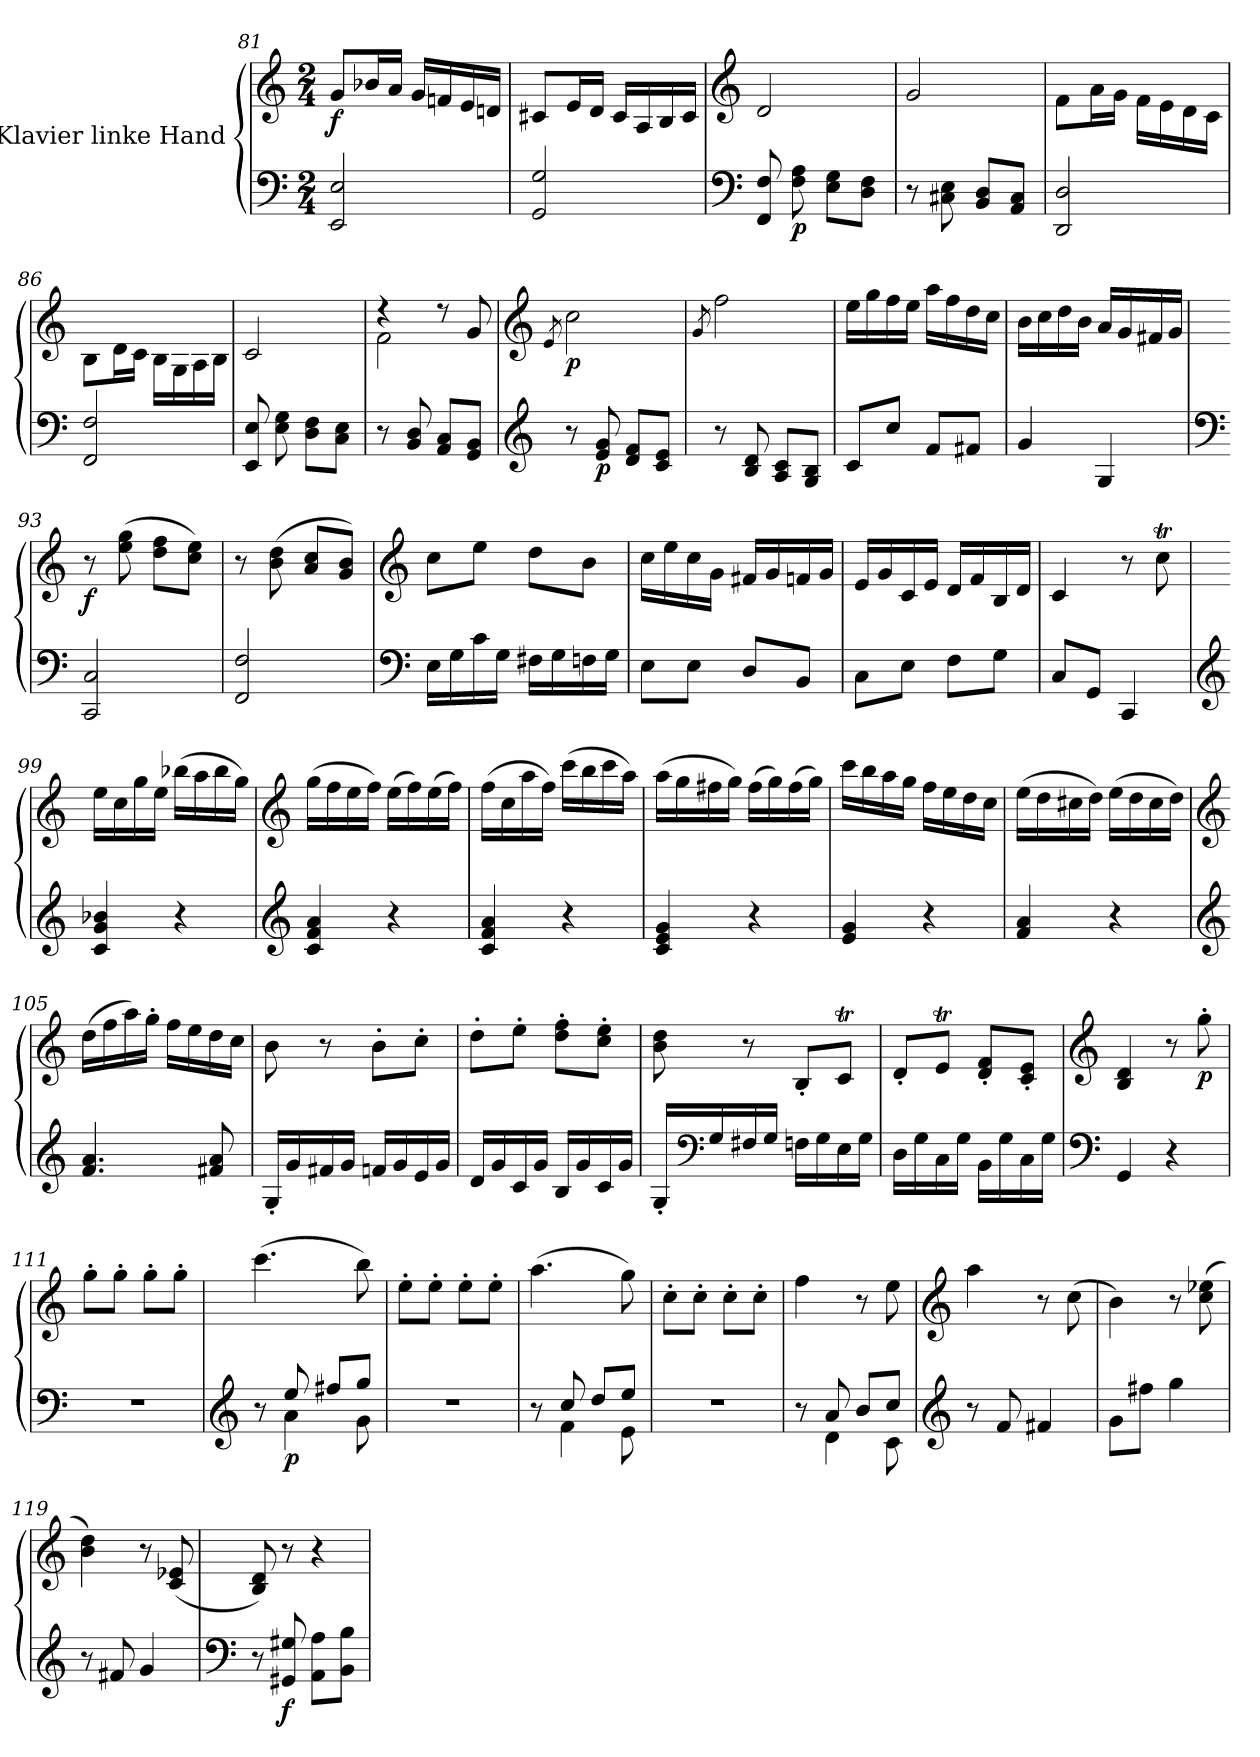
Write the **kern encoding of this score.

**kern	**kern	**dynam
*part1	*part1	*part1
*staff2	*staff1	*staff1/2
*I"Klavier linke Hand	*	*
*clefF4	*clefG2	*
*k[]	*k[]	*
*M2/4	*M2/4	*
=81	=81	=81
!	!	!LO:DY:b
2EE/ 2E/	8g/L	f
.	16b-X/L	.
.	16a/JJ	.
.	16g/LL	.
.	16fn/	.
.	16e/	.
.	16dn/JJ	.
=82	=82	=82
2GG/ 2G/	8c#X/L	.
.	16e/L	.
.	16d/JJ	.
.	16c#/LL	.
.	16A/	.
.	16B/	.
.	16c#/JJ	.
!!LO:LB:g=z
=83	=83	=83
*clefF4	*clefG2	*
*	*^	*
8FF/ 8F/	2ryy	2d/	.
!	!	!	!LO:DY:b=2
8F\ 8A\	.	.	p
8E\ 8G\L	.	.	.
8D\ 8F\J	.	.	.
=84	=84	=84	=84
8r	2ryy	2g/	.
8C#X\ 8E\	.	.	.
8BB/ 8D/L	.	.	.
8AA/ 8C#/J	.	.	.
=85	=85	=85	=85
2DD/ 2D/	2ryy	8f\L	.
.	.	16a\L	.
.	.	16g\JJ	.
.	.	16f\LL	.
.	.	16e\	.
.	.	16d\	.
.	.	16c\JJ	.
=86	=86	=86	=86
2FF/ 2F/	2ryy	8B\L	.
.	.	16d\L	.
.	.	16c\JJ	.
.	.	16B\LL	.
.	.	16G\	.
.	.	16A\	.
.	.	16B\JJ	.
=87	=87	=87	=87
8EE/ 8E/	2ryy	2c/	.
8E\ 8G\	.	.	.
8D\ 8F\L	.	.	.
8C\ 8E\J	.	.	.
!!LO:LB:g=z	!!
=88	=88	=88	=88
8r	4r	2f\	.
8BB/ 8D/	.	.	.
8AA/ 8C/L	8r	.	.
8GG/ 8BB/J	8g/	.	.
*	*v	*v	*
!!LO:LB:g=z
=89	=89	=89
*clefG2	*clefG2	*
.	8qe/	.
!	!	!LO:DY:b
8r	2cc\	p
!	!	!LO:DY:b=2
8e/ 8g/	.	p
8d/ 8f/L	.	.
8c/ 8e/J	.	.
=90	=90	=90
.	8qg/	.
8r	2ff\	.
8B/ 8d/	.	.
8A/ 8c/L	.	.
8G/ 8B/J	.	.
=91	=91	=91
8c/L	16ee\LL	.
.	16gg\	.
8cc/J	16ff\	.
.	16ee\JJ	.
8f/L	16aa\LL	.
.	16ff\	.
8f#X/J	16dd\	.
.	16cc\JJ	.
=92	=92	=92
4g/	16b\LL	.
.	16cc\	.
.	16dd\	.
.	16b\JJ	.
4G/	16a/LL	.
.	16g/	.
.	16f#X/	.
.	16g/JJ	.
!!LO:LB:g=z
=93	=93	=93
*clefF4	*	*
!	!	!LO:DY:b
2CC/ 2C/	8r	f
.	(8ee\ 8gg\	.
.	8dd\ 8ff\L	.
.	8cc\ 8ee\J)	.
=94	=94	=94
2FF/ 2F/	8r	.
.	(8b\ 8dd\	.
.	8a/ 8cc/L	.
.	8g/ 8b/J)	.
!!LO:LB:g=z
=95	=95	=95
*clefF4	*clefG2	*
16E\LL	8cc\L	.
16G\	.	.
16c\	8ee\J	.
16G\JJ	.	.
16F#X\LL	8dd\L	.
16G\	.	.
16Fn\	8b\J	.
16G\JJ	.	.
=96	=96	=96
8E\L	16cc\LL	.
.	16ee\	.
8E\J	16cc\	.
.	16g\JJ	.
8D/L	16f#X/LL	.
.	16g/	.
8BB/J	16fn/	.
.	16g/JJ	.
=97	=97	=97
8C\L	16e/LL	.
.	16g/	.
8E\J	16c/	.
.	16e/JJ	.
8F\L	16d/LL	.
.	16f/	.
8G\J	16B/	.
.	16d/JJ	.
=98	=98	=98
8C/L	4c/	.
8GG/J	.	.
4CC/	8r	.
.	8ccT\	.
!!LO:PB:g=z
=99	=99	=99
*clefG2	*	*
4c/ 4g/ 4b-X/	16ee\LL	.
.	16cc\	.
.	16gg\	.
.	16ee\JJ	.
4r	(16bb-X\LL	.
.	16aa\	.
.	16bb-\	.
.	16gg\JJ)	.
!!LO:LB:g=z
=100	=100	=100
*clefG2	*clefG2	*
4c/ 4f/ 4a/	(16gg\LL	.
.	16ff\	.
.	16ee\	.
.	16ff\JJ)	.
4r	(16ee\LL	.
.	16ff\)	.
.	(16ee\	.
.	16ff\JJ)	.
=101	=101	=101
4c/ 4f/ 4a/	(16ff\LL	.
.	16cc\	.
.	16aa\	.
.	16ff\JJ)	.
4r	(16ccc\LL	.
.	16bb\	.
.	16ccc\	.
.	16aa\JJ)	.
=102	=102	=102
4c/ 4e/ 4g/	(16aa\LL	.
.	16gg\	.
.	16ff#X\	.
.	16gg\JJ)	.
4r	(16ff#\LL	.
.	16gg\)	.
.	(16ff#\	.
.	16gg\JJ)	.
!!LO:LB:g=z
=103	=103	=103
4e/ 4g/	16ccc\LL	.
.	16bb\	.
.	16aa\	.
.	16gg\JJ	.
4r	16ff\LL	.
.	16ee\	.
.	16dd\	.
.	16cc\JJ	.
=104	=104	=104
4f/ 4a/	(16ee\LL	.
.	16dd\	.
.	16cc#X\	.
.	16dd\JJ)	.
4r	(16ee\LL	.
.	16dd\	.
.	16cc#\	.
.	16dd\JJ)	.
!!LO:LB:g=z
=105	=105	=105
*clefG2	*clefG2	*
4.f/ 4.a/	(16dd\LL	.
.	16ff\	.
.	16aa\)	.
.	16gg'\JJ	.
.	16ff\LL	.
.	16ee\	.
8f#X/ 8a/	16dd\	.
.	16cc\JJ	.
=106	=106	=106
16G'/LL	8b\	.
16g/	.	.
16f#X/	8r	.
16g/JJ	.	.
16fn/LL	8b'\L	.
16g/	.	.
16e/	8cc'\J	.
16g/JJ	.	.
=107	=107	=107
16d/LL	8dd'\L	.
16g/	.	.
16c/	8ee'\J	.
16g/JJ	.	.
16B/LL	8dd\' 8ff\'L	.
16g/	.	.
16c/	8cc\' 8ee\'J	.
16g/JJ	.	.
!!LO:LB:g=z
=108	=108	=108
16G'/LL	8b\ 8dd\	.
*clefF4	*	*
16G/	.	.
16F#X/	8r	.
16G/JJ	.	.
16Fn\LL	8B'/L	.
16G\	.	.
16E\	8cT/J	.
16G\JJ	.	.
=109	=109	=109
16D\LL	8d'/L	.
16G\	.	.
16C\	8et/J	.
16G\JJ	.	.
16BB\LL	8d/' 8f/'L	.
16G\	.	.
16C\	8c/' 8e/'J	.
16G\JJ	.	.
!!LO:LB:g=z
=110	=110	=110
*clefF4	*clefG2	*
4GG/	4B/ 4d/	.
4r	8r	.
!	!	!LO:DY:b
.	8gg'\	p
=111	=111	=111
2r	8gg'\L	.
.	8gg'\J	.
.	8gg'\L	.
.	8gg'\J	.
=112	=112	=112
*clefG2	*	*
*^	*	*
8r	8ryy	(4.ccc\	.
!	!	!	!LO:DY:b=2
8ee/	4a\	.	p
8ff#X/L	.	.	.
8gg/J	8g\	8bb\)	.
*v	*v	*	*
=113	=113	=113
2r	8ee'\L	.
.	8ee'\J	.
.	8ee'\L	.
.	8ee'\J	.
=114	=114	=114
*^	*	*
8r	8ryy	(4.aa\	.
8cc/	4f\	.	.
8dd/L	.	.	.
8ee/J	8e\	8gg\)	.
*v	*v	*	*
=115	=115	=115
2r	8cc'\L	.
.	8cc'\J	.
.	8cc'\L	.
.	8cc'\J	.
=116	=116	=116
*^	*	*
8r	8ryy	4ff\	.
8a/	4d\	.	.
8b/L	.	8r	.
8cc/J	8c\	8ee\	.
*v	*v	*	*
!!LO:LB:g=z
=117	=117	=117
*clefG2	*clefG2	*
8r	4aa\	.
8f/	.	.
4f#X/	8r	.
.	(8cc\	.
=118	=118	=118
8g\L	4b\)	.
8ff#X\J	.	.
4gg\	8r	.
.	(8cc\ 8ee-X\	.
=119	=119	=119
8r	4b\ 4dd\)	.
8f#X/	.	.
4g/	8r	.
.	(8c/ 8e-X/	.
=120	=120	=120
*clefF4	*	*
8r	8B/ 8d/)	.
!	!	!LO:DY:b=2
8GG#X/ 8G#X/	8r	f
8AA\ 8A\L	4r	.
8BB\ 8B\J	.	.
=	=	=
*-	*-	*-
